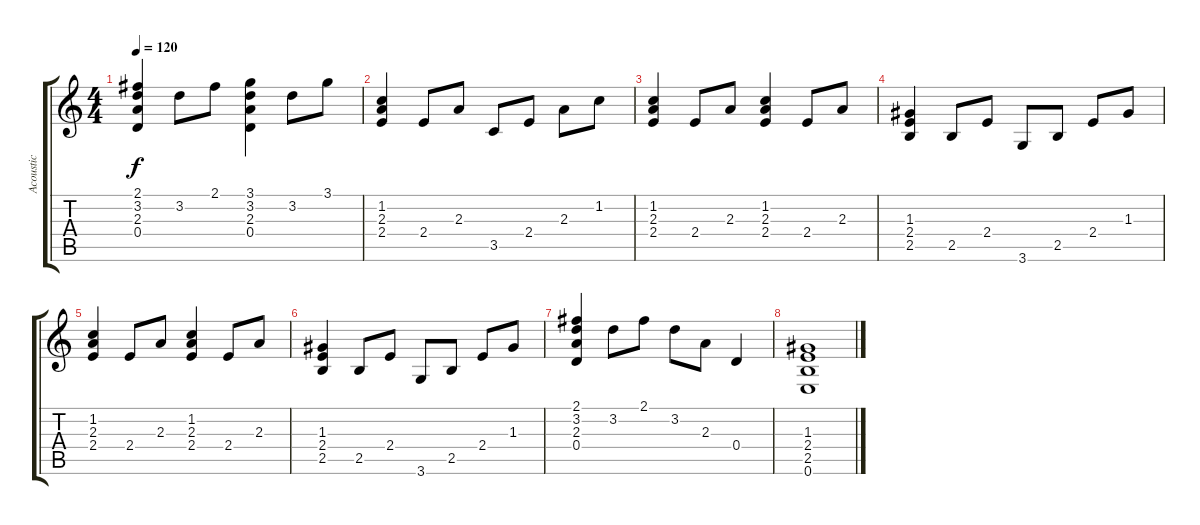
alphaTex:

\track ("Acoustic" "Acoustic") {instrument acousticguitarsteel}
\staff {score tabs}
\tuning (E4 B3 G3 D3 A2 E2) {hide}
\ts (4 4)
\tempo 120
\clef g2
\ks c
(2.1 3.2 2.3 0.4).4{dy f} 3.2.8 2.1.8 (3.1 3.2 2.3 0.4).4 3.2.8 3.1.8 |
(1.2 2.3 2.4).4 2.4.8 2.3.8 3.5.8 2.4.8 2.3.8 1.2.8 |
(1.2 2.3 2.4).4 2.4.8 2.3.8 (1.2 2.3 2.4).4 2.4.8 2.3.8 |
(1.3 2.4 2.5).4 2.5.8 2.4.8 3.6.8 2.5.8 2.4.8 1.3.8 |
(1.2 2.3 2.4).4 2.4.8 2.3.8 (1.2 2.3 2.4).4 2.4.8 2.3.8 |
(1.3 2.4 2.5).4 2.5.8 2.4.8 3.6.8 2.5.8 2.4.8 1.3.8 |
(2.1 3.2 2.3 0.4).4 3.2.8 2.1.8 3.2.8 2.3.8 0.4.4 |
(1.3 2.4 2.5 0.6).1
